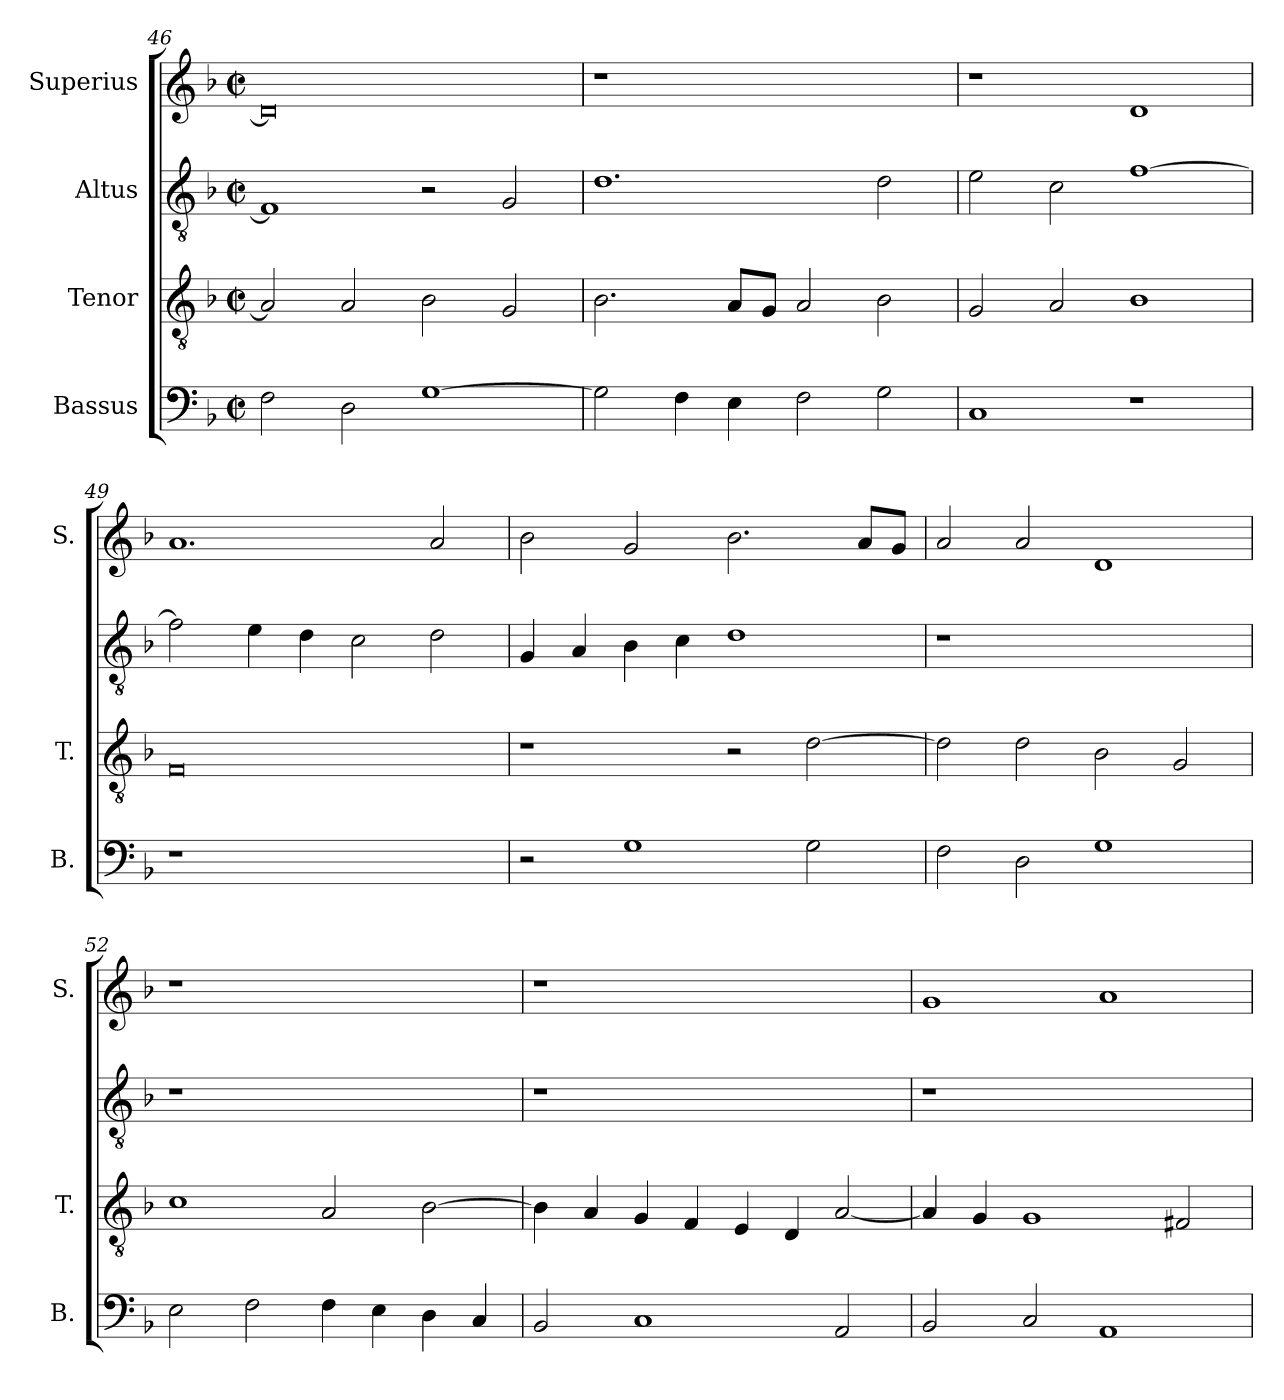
**kern	**kern	**kern	**kern
*part4	*part3	*part2	*part1
*staff4	*staff3	*staff2	*staff1
*I"Bassus	*I"Tenor	*I"Altus	*I"Superius
*I'B.	*I'T.	*	*I'S.
*clefF4	*clefGv2	*clefGv2	*clefG2
*	*ITrd7c12	*ITrd7c12	*
*k[b-]	*k[b-]	*k[b-]	*k[b-]
*F:	*F:	*F:	*F:
*M2/2	*M2/2	*M2/2	*M2/2
*met(c|)	*met(c|)	*met(c|)	*met(c|)
=46	=46	=46	=46
2Fi\	2AAi/]	1FFi]	0di]
2Di\	2AAi/	.	.
[>1Gi	2BB-i\	2r	.
.	2GGi/	2GGi/	.
!!LO:PB:g=z
=47	=47	=47	=47
!	!	!	!LO:N:vis=1
2Gi\]	2.BB-i\	1.Di	1r
4Fi\	.	.	.
4Ei\	8AAi/L	.	.
.	8GGi/J	.	.
2Fi\	2AAi/	.	1ryy
2Gi\	2BB-i\	2Di\	.
=48	=48	=48	=48
1Ci	2GGi/	2Ei\	1r
.	2AAi/	2Ci\	.
1r	1BB-i	[>1Fi	1di
=49	=49	=49	=49
!LO:N:vis=1	!	!	!
1r	0FFi	2Fi\]	1.ai
.	.	4Ei\	.
.	.	4Di\	.
1ryy	.	2Ci\	.
.	.	2Di\	2ai/
=50	=50	=50	=50
2r	1r	4GGi/	2b-i\
.	.	4AAi/	.
1Gi	.	4BB-i\	2gi/
.	.	4Ci\	.
.	2r	1Di	2.b-i\
2Gi\	[>2Di\	.	.
.	.	.	8ai/L
.	.	.	8gi/J
=51	=51	=51	=51
!	!	!LO:N:vis=1	!
2Fi\	2Di\]	1r	2ai/
2Di\	2Di\	.	2ai/
1Gi	2BB-i\	1ryy	1di
.	2GGi/	.	.
!!LO:LB:g=z
=52	=52	=52	=52
!	!	!LO:N:vis=1	!LO:N:vis=1
2Ei\	1Ci	1r	1r
2Fi\	.	.	.
4Fi\	2AAi/	1ryy	1ryy
4Ei\	.	.	.
4Di\	[>2BB-i\	.	.
4Ci/	.	.	.
=53	=53	=53	=53
!	!	!LO:N:vis=1	!LO:N:vis=1
2BB-i/	4BB-i\]	1r	1r
.	4AAi/	.	.
1Ci	4GGi/	.	.
.	4FFi/	.	.
.	4EEi/	1ryy	1ryy
.	4DDi/	.	.
2AAi/	[<2AAi/	.	.
=54	=54	=54	=54
!	!	!LO:N:vis=1	!
2BB-i/	4AAi/]	1r	1gi
.	4GGi/	.	.
2Ci/	1GGi	.	.
1AAi	.	1ryy	1ai
.	2FF#Xi/	.	.
=	=	=	=
*-	*-	*-	*-
